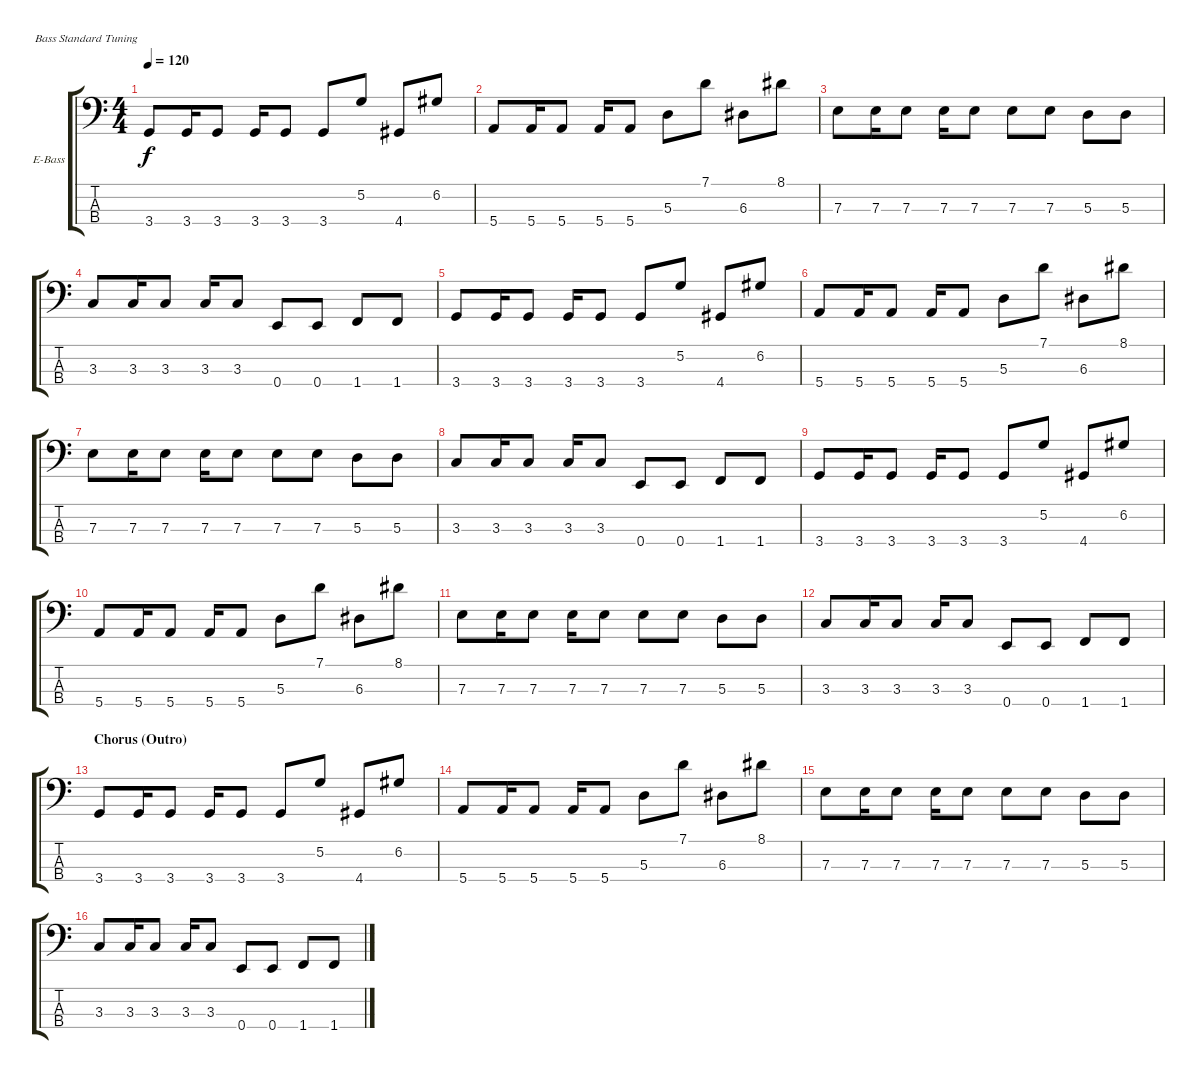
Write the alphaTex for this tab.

\defaultSystemsLayout 4
\bracketExtendMode groupsimilarinstruments
\firstSystemTrackNameOrientation horizontal
\otherSystemsTrackNameOrientation horizontal
\track ("Bass" "E-Bass") {instrument electricbassfinger}
\staff {score tabs}
\tuning (G2 D2 A1 E1)
\ts (4 4)
\tempo 120
\clef f4
\ks c
3.4.8{dy f} 3.4.16 3.4.8 3.4.16 3.4.8 3.4.8 5.2.8 4.4.8 6.2.8 |
5.4.8 5.4.16 5.4.8 5.4.16 5.4.8 5.3.8 7.1.8 6.3.8 8.1.8 |
7.3.8 7.3.16 7.3.8 7.3.16 7.3.8 7.3.8 7.3.8 5.3.8 5.3.8 |
3.3.8 3.3.16 3.3.8 3.3.16 3.3.8 0.4.8 0.4.8 1.4.8 1.4.8 |
3.4.8 3.4.16 3.4.8 3.4.16 3.4.8 3.4.8 5.2.8 4.4.8 6.2.8 |
5.4.8 5.4.16 5.4.8 5.4.16 5.4.8 5.3.8 7.1.8 6.3.8 8.1.8 |
7.3.8 7.3.16 7.3.8 7.3.16 7.3.8 7.3.8 7.3.8 5.3.8 5.3.8 |
3.3.8 3.3.16 3.3.8 3.3.16 3.3.8 0.4.8 0.4.8 1.4.8 1.4.8 |
3.4.8 3.4.16 3.4.8 3.4.16 3.4.8 3.4.8 5.2.8 4.4.8 6.2.8 |
5.4.8 5.4.16 5.4.8 5.4.16 5.4.8 5.3.8 7.1.8 6.3.8 8.1.8 |
7.3.8 7.3.16 7.3.8 7.3.16 7.3.8 7.3.8 7.3.8 5.3.8 5.3.8 |
3.3.8 3.3.16 3.3.8 3.3.16 3.3.8 0.4.8 0.4.8 1.4.8 1.4.8 |
\section ("" "Chorus (Outro)")
3.4.8 3.4.16 3.4.8 3.4.16 3.4.8 3.4.8 5.2.8 4.4.8 6.2.8 |
5.4.8 5.4.16 5.4.8 5.4.16 5.4.8 5.3.8 7.1.8 6.3.8 8.1.8 |
7.3.8 7.3.16 7.3.8 7.3.16 7.3.8 7.3.8 7.3.8 5.3.8 5.3.8 |
3.3.8 3.3.16 3.3.8 3.3.16 3.3.8 0.4.8 0.4.8 1.4.8 1.4.8
